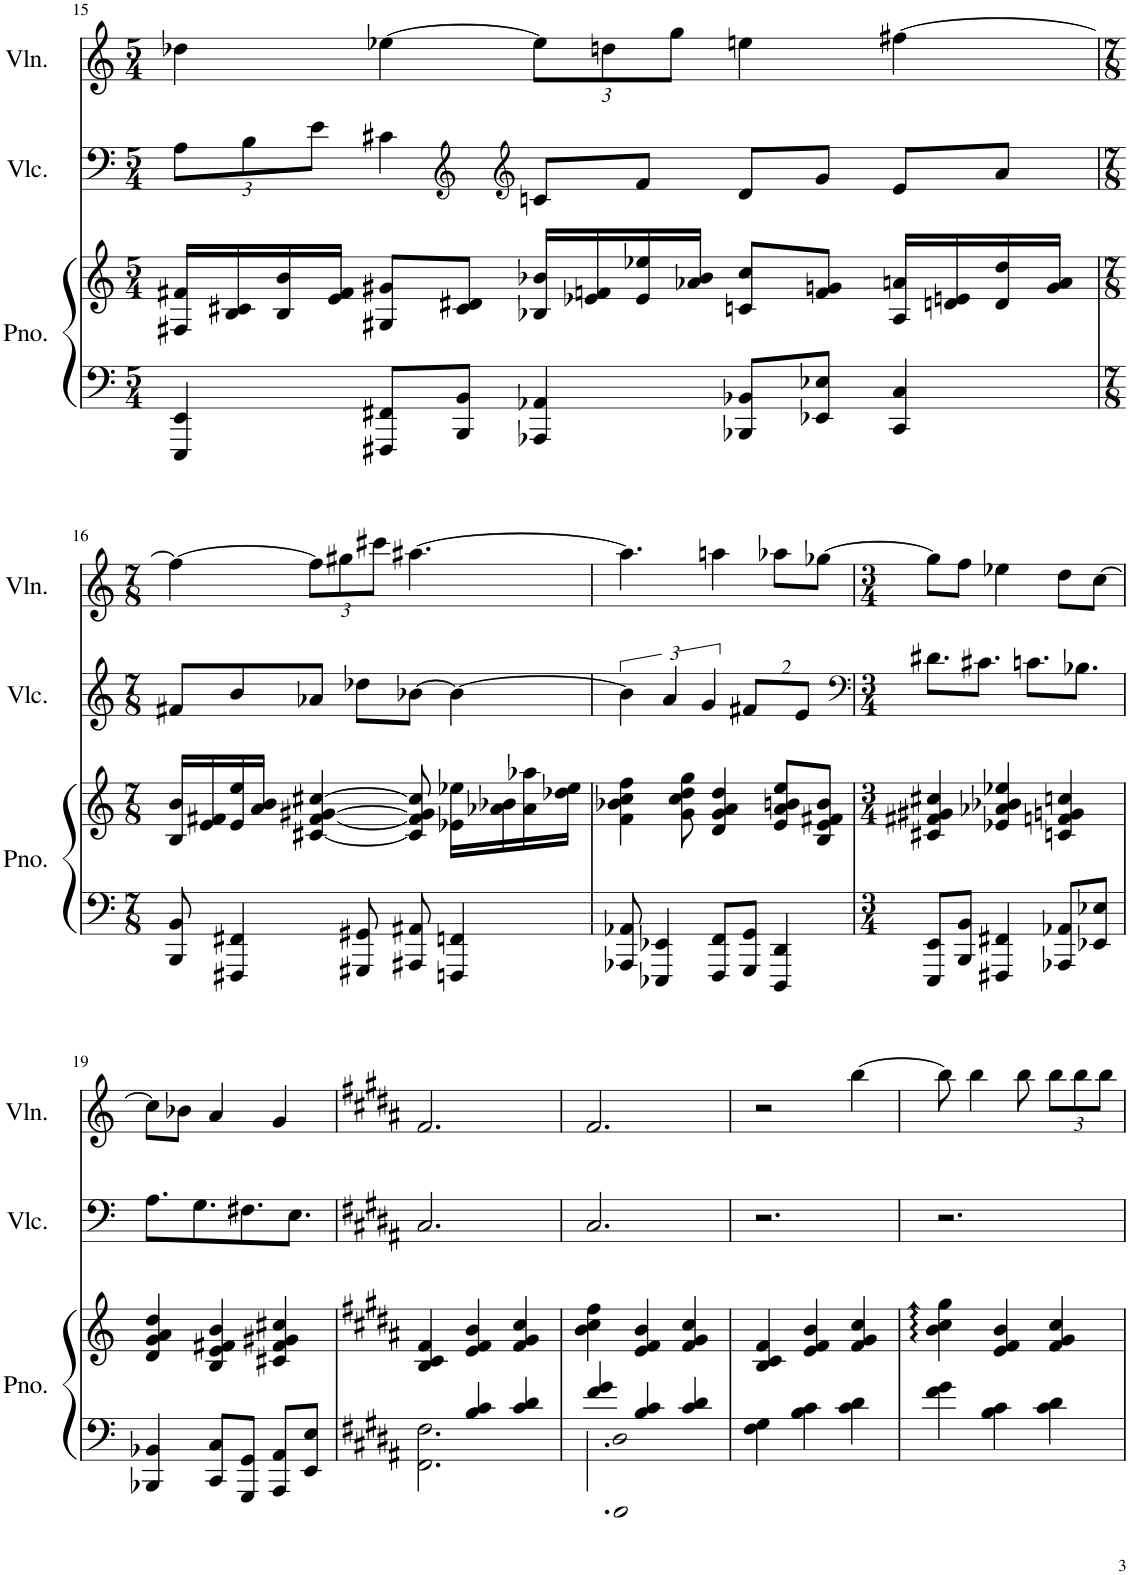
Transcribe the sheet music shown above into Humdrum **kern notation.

**kern	**kern	**kern	**kern
*part3	*part3	*part2	*part1
*staff4	*staff3	*staff2	*staff1
*I"Piano	*	*I"Violoncello	*I"Violin
*I'Pno.	*	*I'Vlc.	*I'Vln.
!!LO:PB:g=z
*clefF4	*clefG2	*clefF4	*clefG2
*k[]	*k[]	*k[]	*k[]
*M5/4	*M5/4	*M5/4	*M5/4
*	*	*Xbrackettup	*
=15	=15	=15	=15
4EEE/ 4EE/	16F#X/ 16f#X/LL	12A\L	4dd-X\
.	16B/ 16c#X/	.	.
.	.	12B\	.
.	16B/ 16b/	.	.
.	.	12e\J	.
.	16e/ 16f#/JJ	.	.
8FFF#X/ 8FF#X/L	8G#X/ 8g#X/L	4c#X\	[4ee-X\
*	*	*clefG2	*
8BBB/ 8BB/J	8c#/ 8d#X/J	.	.
*	*	*clefG2	*
*	*	*	*Xbrackettup
4AAA-X/ 4AA-X/	16B-X/ 16b-X/LL	8cn/L	12ee-\L]
.	16e-X/ 16fn/	.	.
.	.	.	12ddn\
.	16e-/ 16ee-X/	8f/J	.
.	.	.	12gg\J
.	16a-X/ 16b-/JJ	.	.
8BBB-X/ 8BB-X/L	8cn/ 8cc/L	8d/L	4een\
8EE-X/ 8E-X/J	8f/ 8gn/J	8g/J	.
4CC/ 4C/	16A/ 16an/LL	8e/L	[4ff#X\
.	16dn/ 16en/	.	.
.	16d/ 16dd/	8a/J	.
.	16g/ 16a/JJ	.	.
!!LO:LB:g=z
=16	=16	=16	=16
*M7/8	*M7/8	*M7/8	*M7/8
8BBB/ 8BB/	16B/ 16b/LL	8f#X/L	4ff#\_
.	16e/ 16f#X/	.	.
4FFF#X/ 4FF#X/	16e/ 16ee/	8b/	.
.	16a/ 16b/JJ	.	.
.	[4c#X/ [4f#/ [4g#X/ [4cc#X/	8a-X/J	12ff#\L]
.	.	.	12gg#X\
8GGG#X/ 8GG#X/	.	8dd-X\L	.
.	.	.	12ccc#X\J
8AAA#X/ 8AA#X/	8c#/] 8f#/] 8g#/] 8cc#/]	[8b-X\J	[4.aa#X\
4FFFn/ 4FFn/	16e-X\ 16ee-X\LL	4b-\_	.
.	16a-X\ 16b-X\	.	.
.	16a-\ 16aa-X\	.	.
.	16dd-X\ 16ee-\JJ	.	.
=17	=17	=17	=17
*	*	*brackettup	*
8AAA-X/ 8AA-X/	4f\ 4b-X\ 4cc\ 4ff\	6b-\]	4.aa#\]
4EEE-X/ 4EE-X/	.	.	.
.	.	6a/	.
.	8g\ 8cc\ 8dd\ 8gg\	.	.
.	.	6g/	.
8FFF/ 8FF/L	4d/ 4g/ 4a/ 4dd/	.	4aan\
*	*	*Xbrackettup	*
8GGG/ 8GG/J	.	16%3f#X/L	.
4DDD/ 4DD/	8e/ 8a/ 8bn/ 8ee/L	.	8aa-X\L
.	.	16%3e/J	.
.	8B/ 8e/ 8f#X/ 8b/J	.	[8gg-X\J
=18	=18	=18	=18
*	*	*clefF4	*
*M3/4	*M3/4	*M3/4	*M3/4
8EEE/ 8EE/L	4c#X/ 4f#X/ 4g#X/ 4cc#X/	8.d#X\L	8gg-\L]
8BBB/ 8BB/J	.	.	8ff\J
.	.	8.c#X\J	.
4FFF#X/ 4FF#X/	4e-X/ 4a-X/ 4b-X/ 4ee-X/	.	4ee-X\
.	.	8.cn\L	.
8AAA-X/ 8AA-X/L	4cn/ 4fn/ 4gn/ 4ccn/	.	8dd\L
.	.	8.B-X\J	.
8EE-X/ 8E-X/J	.	.	[8cc\J
!!LO:LB:g=z
=19	=19	=19	=19
4BBB-X/ 4BB-X/	4d/ 4g/ 4a/ 4dd/	8.A\L	8cc\L]
.	.	.	8b-X\J
.	.	8.G\	.
8CC/ 8C/L	4B/ 4e/ 4f#X/ 4b/	.	4a/
8GGG/ 8GG/J	.	8.F#X\	.
8AAA/ 8AA/L	4c#X/ 4f#/ 4g#X/ 4cc#X/	.	4g/
.	.	8.E\J	.
8EE/ 8E/J	.	.	.
=20	=20	=20	=20
*k[f#c#g#d#a#]	*k[f#c#g#d#a#]	*k[f#c#g#d#a#]	*k[f#c#g#d#a#]
*^	*	*	*
4ryy	2.FF#\ 2.F#\	4B/ 4c#/ 4f#/	2.C#/	2.f#/
4B/ 4c#/	.	4e/ 4f#/ 4b/	.	.
4c#/ 4d#/	.	4f#/ 4g#/ 4cc#/	.	.
=21	=21	=21	=21	=21
4f#/ 4g#/	2.FF#\ 2.F#\	4b\ 4cc#\ 4ff#\	2.C#/	2.f#/
4B/ 4c#/	.	4e/ 4f#/ 4b/	.	.
4c#/ 4d#/	.	4f#/ 4g#/ 4cc#/	.	.
*v	*v	*	*	*
=22	=22	=22	=22
4F#\ 4G#\	4B/ 4c#/ 4f#/	2.r	2r
4B\ 4c#\	4e/ 4f#/ 4b/	.	.
4c#\ 4d#\	4f#/ 4g#/ 4cc#/	.	[4bb\
=23	=23	=23	=23
4f#\ 4g#\	4b\: 4cc#\: 4gg#\:	2.r	8bb\]
.	.	.	4bb\
4B\ 4c#\	4e/ 4f#/ 4b/	.	.
.	.	.	8bb\
4c#\ 4d#\	4f#/ 4g#/ 4cc#/	.	12bb\L
.	.	.	12bb\
.	.	.	12bb\J
=	=	=	=
*-	*-	*-	*-
